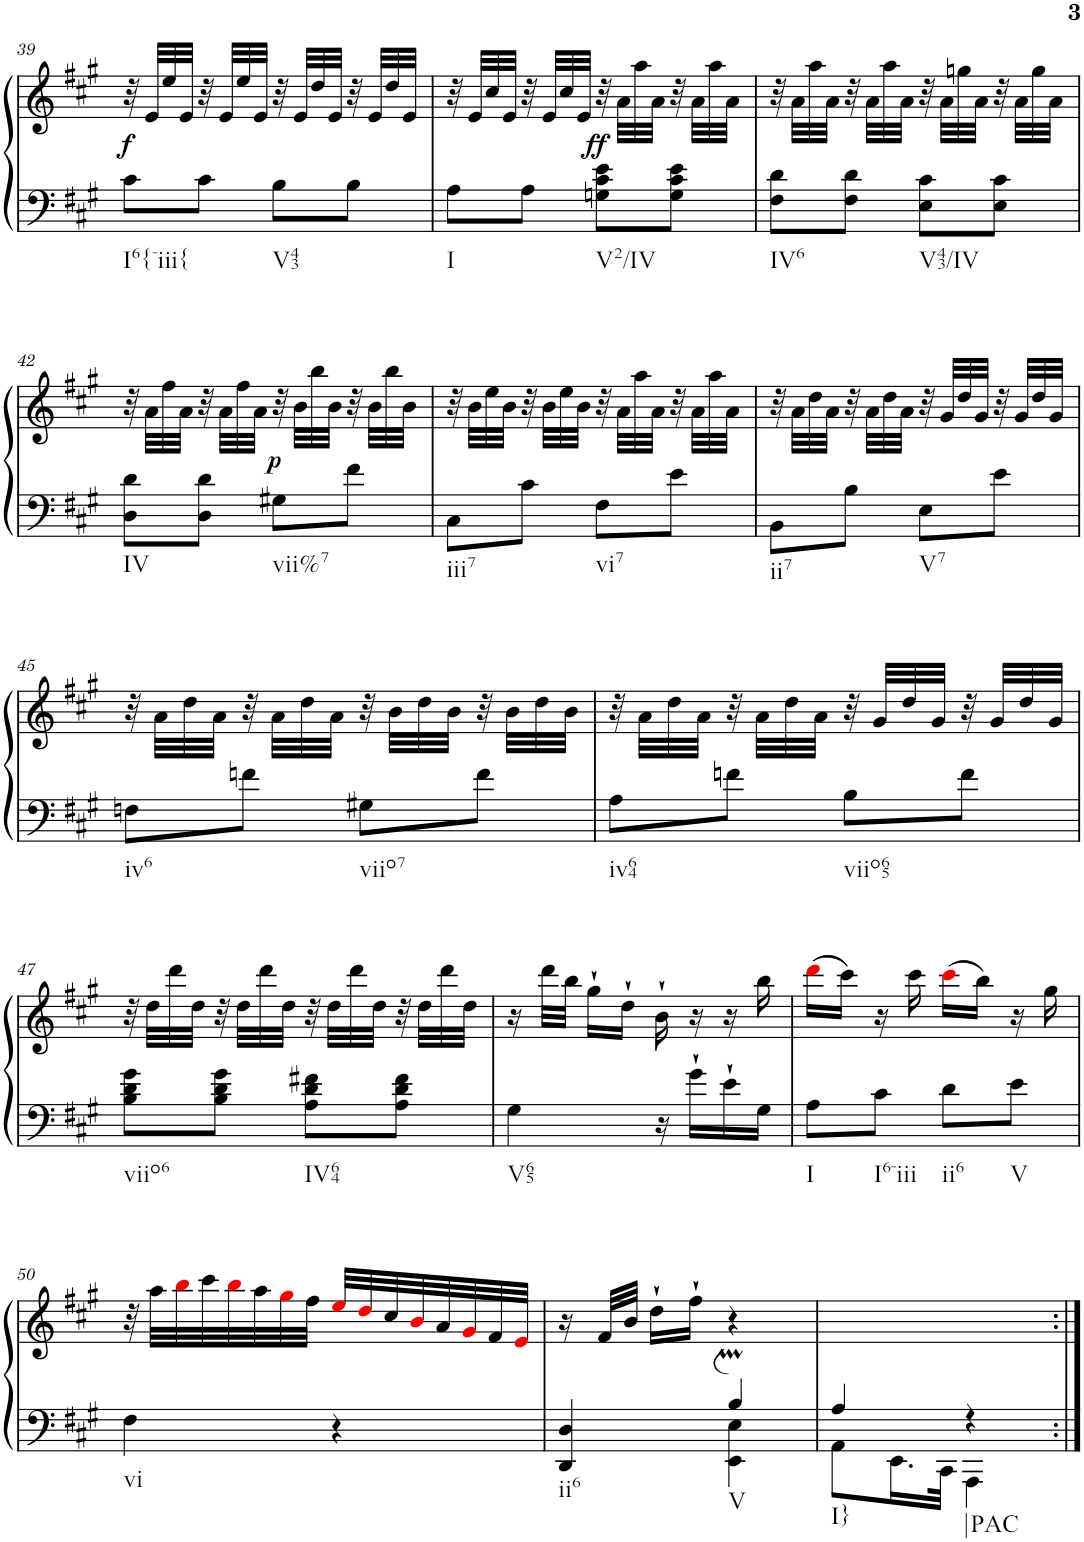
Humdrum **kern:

**kern	**kern	**dynam
*part1	*part1	*part1
*staff2	*staff1	*staff1/2
*I"Harpsichord	*	*
*I'Hch.	*	*
!!LO:PB:g=z
*clefF4	*clefG2	*
*k[f#c#g#]	*k[f#c#g#]	*
*M2/4	*M2/4	*
=39	=39	=39
!	!	!LO:DY:b
8c#\L	32r	f
.	32e/LLL	.
.	32ee/	.
.	32e/JJJ	.
8c#\J	32r	.
.	32e/LLL	.
.	32ee/	.
.	32e/JJJ	.
8B\L	32r	.
.	32e/LLL	.
.	32dd/	.
.	32e/JJJ	.
8B\J	32r	.
.	32e/LLL	.
.	32dd/	.
.	32e/JJJ	.
=40	=40	=40
8A\L	32r	.
.	32e/LLL	.
.	32cc#/	.
.	32e/JJJ	.
8A\J	32r	.
.	32e/LLL	.
.	32cc#/	.
.	32e/JJJ	.
!	!	!LO:DY:b
8Gn\ 8c#\ 8e\L	32r	ff
.	32a\LLL	.
.	32aa\	.
.	32a\JJJ	.
8G\ 8c#\ 8e\J	32r	.
.	32a\LLL	.
.	32aa\	.
.	32a\JJJ	.
=41	=41	=41
8F#\ 8d\L	32r	.
.	32a\LLL	.
.	32aa\	.
.	32a\JJJ	.
8F#\ 8d\J	32r	.
.	32a\LLL	.
.	32aa\	.
.	32a\JJJ	.
8E\ 8c#\L	32r	.
.	32a\LLL	.
.	32ggn\	.
.	32a\JJJ	.
8E\ 8c#\J	32r	.
.	32a\LLL	.
.	32gg\	.
.	32a\JJJ	.
!!LO:LB:g=z
=42	=42	=42
8D\ 8d\L	32r	.
.	32a\LLL	.
.	32ff#\	.
.	32a\JJJ	.
8D\ 8d\J	32r	.
.	32a\LLL	.
.	32ff#\	.
.	32a\JJJ	.
!	!	!LO:DY:b
8G#X\L	32r	p
.	32b\LLL	.
.	32bb\	.
.	32b\JJJ	.
8f#\J	32r	.
.	32b\LLL	.
.	32bb\	.
.	32b\JJJ	.
=43	=43	=43
8C#\L	32r	.
.	32b\LLL	.
.	32ee\	.
.	32b\JJJ	.
8c#\J	32r	.
.	32b\LLL	.
.	32ee\	.
.	32b\JJJ	.
8F#\L	32r	.
.	32a\LLL	.
.	32aa\	.
.	32a\JJJ	.
8e\J	32r	.
.	32a\LLL	.
.	32aa\	.
.	32a\JJJ	.
=44	=44	=44
8BB\L	32r	.
.	32a\LLL	.
.	32dd\	.
.	32a\JJJ	.
8B\J	32r	.
.	32a\LLL	.
.	32dd\	.
.	32a\JJJ	.
8E\L	32r	.
.	32g#/LLL	.
.	32dd/	.
.	32g#/JJJ	.
8e\J	32r	.
.	32g#/LLL	.
.	32dd/	.
.	32g#/JJJ	.
!!LO:LB:g=z
=45	=45	=45
8Fn\L	32r	.
.	32a\LLL	.
.	32dd\	.
.	32a\JJJ	.
8fn\J	32r	.
.	32a\LLL	.
.	32dd\	.
.	32a\JJJ	.
8G#X\L	32r	.
.	32b\LLL	.
.	32dd\	.
.	32b\JJJ	.
8f\J	32r	.
.	32b\LLL	.
.	32dd\	.
.	32b\JJJ	.
=46	=46	=46
8A\L	32r	.
.	32a\LLL	.
.	32dd\	.
.	32a\JJJ	.
8fn\J	32r	.
.	32a\LLL	.
.	32dd\	.
.	32a\JJJ	.
8B\L	32r	.
.	32g#/LLL	.
.	32dd/	.
.	32g#/JJJ	.
8f\J	32r	.
.	32g#/LLL	.
.	32dd/	.
.	32g#/JJJ	.
!!LO:LB:g=z
=47	=47	=47
8B\ 8d\ 8g#\L	32r	.
.	32dd\LLL	.
.	32ddd\	.
.	32dd\JJJ	.
8B\ 8d\ 8g#\J	32r	.
.	32dd\LLL	.
.	32ddd\	.
.	32dd\JJJ	.
8A\ 8d\ 8f#X\L	32r	.
.	32dd\LLL	.
.	32ddd\	.
.	32dd\JJJ	.
8A\ 8d\ 8f#\J	32r	.
.	32dd\LLL	.
.	32ddd\	.
.	32dd\JJJ	.
=48	=48	=48
4G#\	16r	.
.	32ddd\LLL	.
.	32bb\JJJ	.
.	16gg#`\LL	.
.	16dd`\JJ	.
16r	16b`\	.
16g#`\LL	16r	.
16e`\	16r	.
16G#\JJ	16bb\	.
=49	=49	=49
8A\L	(>16dddi\LL	.
.	16ccc#\JJ)	.
8c#\J	16r	.
.	16ccc#\	.
8d\L	(>16ccc#i\LL	.
.	16bb\JJ)	.
8e\J	16r	.
.	16gg#\	.
!!LO:LB:g=z
=50	=50	=50
4F#\	32r	.
.	32aa\LLL	.
.	32bbi\	.
.	32ccc#\	.
.	32bbi\	.
.	32aa\	.
.	32gg#i\	.
.	32ff#\JJJ	.
4r	32eei/LLL	.
.	32ddi/	.
.	32cc#/	.
.	32bi/	.
.	32a/	.
.	32g#i/	.
.	32f#/	.
.	32ei/JJJ	.
=51	=51	=51
*^	*	*
4DD/ 4D/	4ryy	16r	.
.	.	32f#/LLL	.
.	.	32b/JJJ	.
.	.	16dd`\LL	.
.	.	16ff#`\JJ	.
4BM/	4EE\ 4E\	4r	.
=52	=52	=52	=52
4A/	8AA\L	2ryy	.
.	16.EE\L	.	.
.	32CC#\JJk	.	.
4r	4AAA\	.	.
*v	*v	*	*
=:|!	=:|!	=:|!
*-	*-	*-
